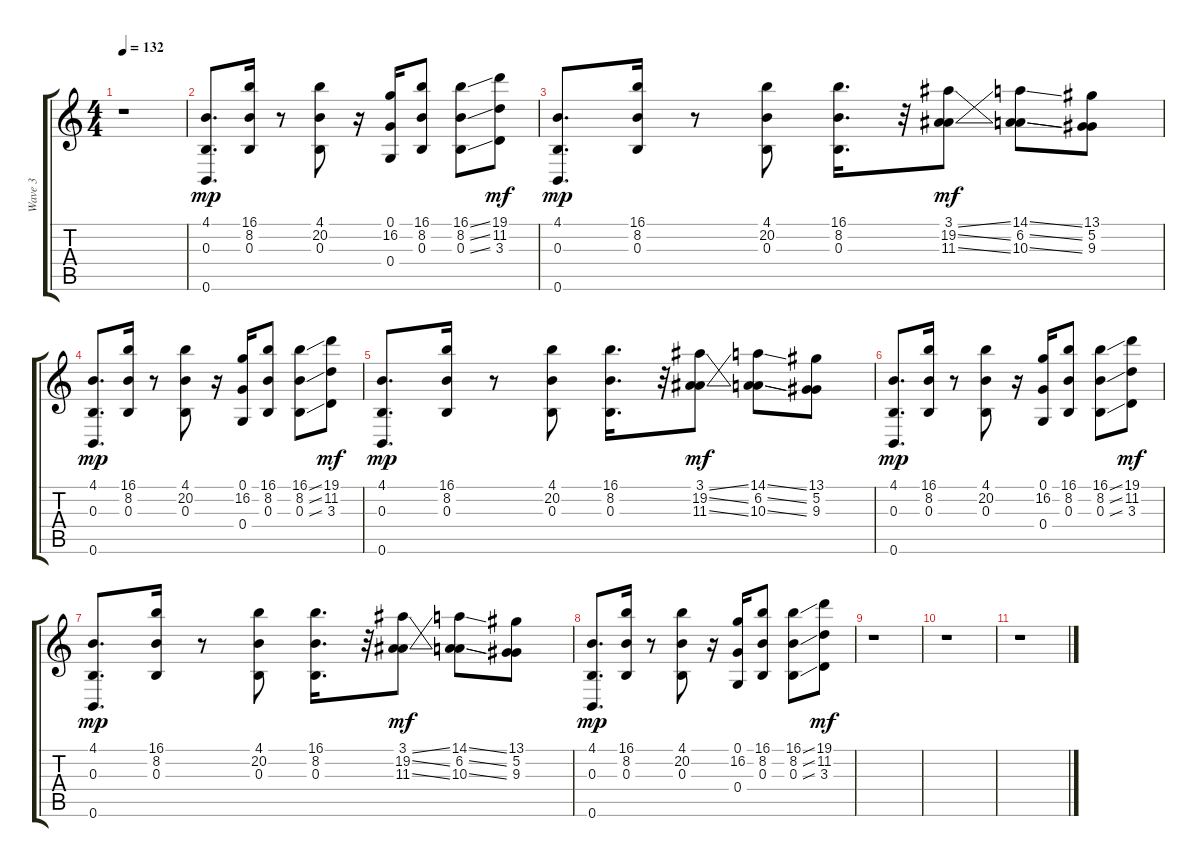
\track ("Wave 3" "Wave 3") {instrument lead2sawtooth}
\staff {score tabs}
\tuning (G4 Eb4 B3 G3 Eb3 B2) {hide}
\ts (4 4)
\tempo 132
\clef g2
\ks c
r.1{dy mp} |
(4.1 0.3 0.6).8{d} (16.1 8.2 0.3).16 r.8 (4.1 20.2 0.3).8 r.16 (0.1 16.2 0.4).16 (16.1 8.2 0.3).8 (16.1{ss} 8.2{ss} 0.3{ss}).8 (19.1 11.2 3.3).8{dy mf} |
(4.1 0.3 0.6).8{d dy mp} (16.1 8.2 0.3).16 r.8 (4.1 20.2 0.3).8 (16.1 8.2 0.3).16{d} r.32 (3.1{ss} 19.2{ss} 11.3{ss}).8{dy mf} (14.1{ss} 6.2{ss} 10.3{ss}).8 (13.1 5.2 9.3).8 |
(4.1 0.3 0.6).8{d dy mp} (16.1 8.2 0.3).16 r.8 (4.1 20.2 0.3).8 r.16 (0.1 16.2 0.4).16 (16.1 8.2 0.3).8 (16.1{ss} 8.2{ss} 0.3{ss}).8 (19.1 11.2 3.3).8{dy mf} |
(4.1 0.3 0.6).8{d dy mp} (16.1 8.2 0.3).16 r.8 (4.1 20.2 0.3).8 (16.1 8.2 0.3).16{d} r.32 (3.1{ss} 19.2{ss} 11.3{ss}).8{dy mf} (14.1{ss} 6.2{ss} 10.3{ss}).8 (13.1 5.2 9.3).8 |
(4.1 0.3 0.6).8{d dy mp} (16.1 8.2 0.3).16 r.8 (4.1 20.2 0.3).8 r.16 (0.1 16.2 0.4).16 (16.1 8.2 0.3).8 (16.1{ss} 8.2{ss} 0.3{ss}).8 (19.1 11.2 3.3).8{dy mf} |
(4.1 0.3 0.6).8{d dy mp} (16.1 8.2 0.3).16 r.8 (4.1 20.2 0.3).8 (16.1 8.2 0.3).16{d} r.32 (3.1{ss} 19.2{ss} 11.3{ss}).8{dy mf} (14.1{ss} 6.2{ss} 10.3{ss}).8 (13.1 5.2 9.3).8 |
(4.1 0.3 0.6).8{d dy mp} (16.1 8.2 0.3).16 r.8 (4.1 20.2 0.3).8 r.16 (0.1 16.2 0.4).16 (16.1 8.2 0.3).8 (16.1{ss} 8.2{ss} 0.3{ss}).8 (19.1 11.2 3.3).8{dy mf} |
r.1 |
r.1 |
r.1
